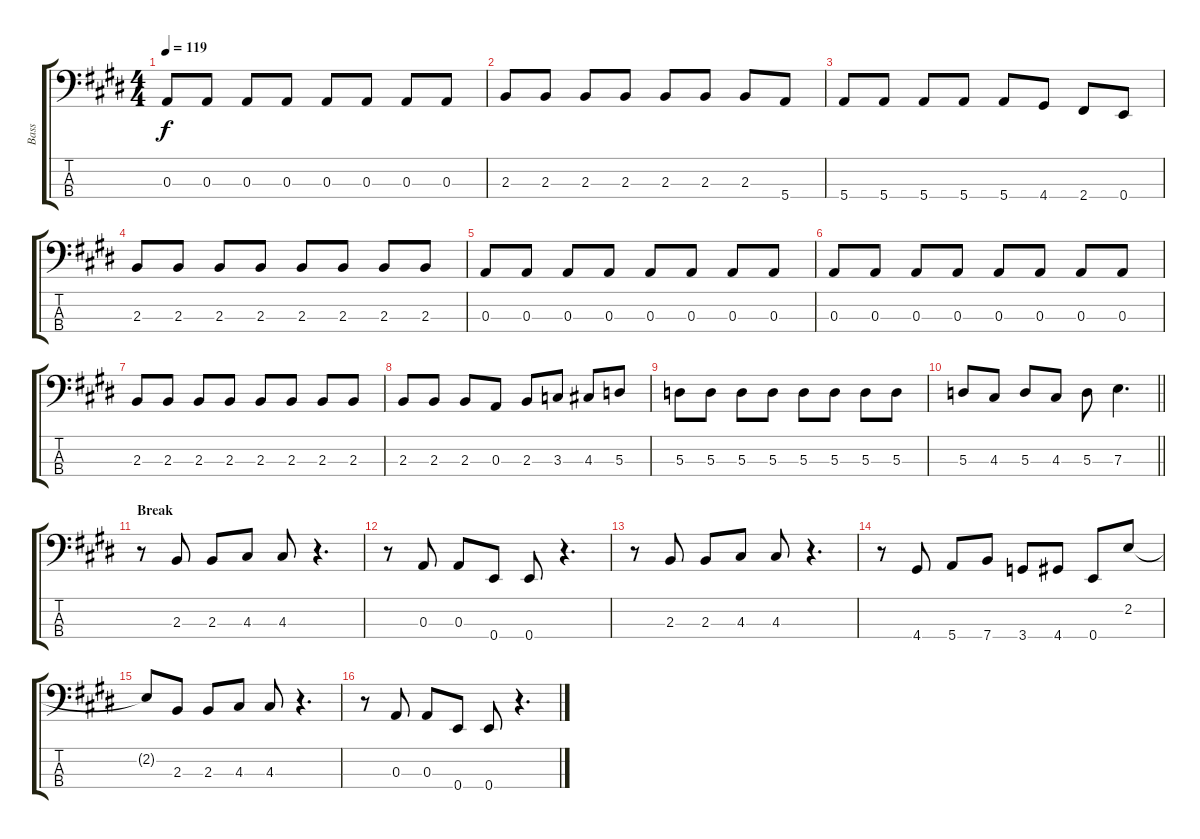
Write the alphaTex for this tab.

\track ("Bass" "Bass") {instrument electricbasspick}
\staff {score tabs}
\tuning (G2 D2 A1 E1) {hide}
\ts (4 4)
\tempo 119
\clef f4
\ks e
0.3.8{dy f} 0.3.8 0.3.8 0.3.8 0.3.8 0.3.8 0.3.8 0.3.8 |
2.3.8 2.3.8 2.3.8 2.3.8 2.3.8 2.3.8 2.3.8 5.4.8 |
5.4.8 5.4.8 5.4.8 5.4.8 5.4.8 4.4.8 2.4.8 0.4.8 |
2.3.8 2.3.8 2.3.8 2.3.8 2.3.8 2.3.8 2.3.8 2.3.8 |
0.3.8 0.3.8 0.3.8 0.3.8 0.3.8 0.3.8 0.3.8 0.3.8 |
0.3.8 0.3.8 0.3.8 0.3.8 0.3.8 0.3.8 0.3.8 0.3.8 |
2.3.8 2.3.8 2.3.8 2.3.8 2.3.8 2.3.8 2.3.8 2.3.8 |
2.3.8 2.3.8 2.3.8 0.3.8 2.3.8 3.3.8 4.3.8 5.3.8 |
5.3.8 5.3.8 5.3.8 5.3.8 5.3.8 5.3.8 5.3.8 5.3.8 |
\barLineRight lightlight
5.3.8 4.3.8 5.3.8 4.3.8 5.3.8 7.3.4{d} |
\section ("" "Break")
r.8 2.3.8 2.3.8 4.3.8 4.3.8 r.4{d} |
r.8 0.3.8 0.3.8 0.4.8 0.4.8 r.4{d} |
r.8 2.3.8 2.3.8 4.3.8 4.3.8 r.4{d} |
r.8 4.4.8 5.4.8 7.4.8 3.4.8 4.4.8 0.4.8 2.2.8 |
2.2{t}.8 2.3.8 2.3.8 4.3.8 4.3.8 r.4{d} |
r.8 0.3.8 0.3.8 0.4.8 0.4.8 r.4{d}
